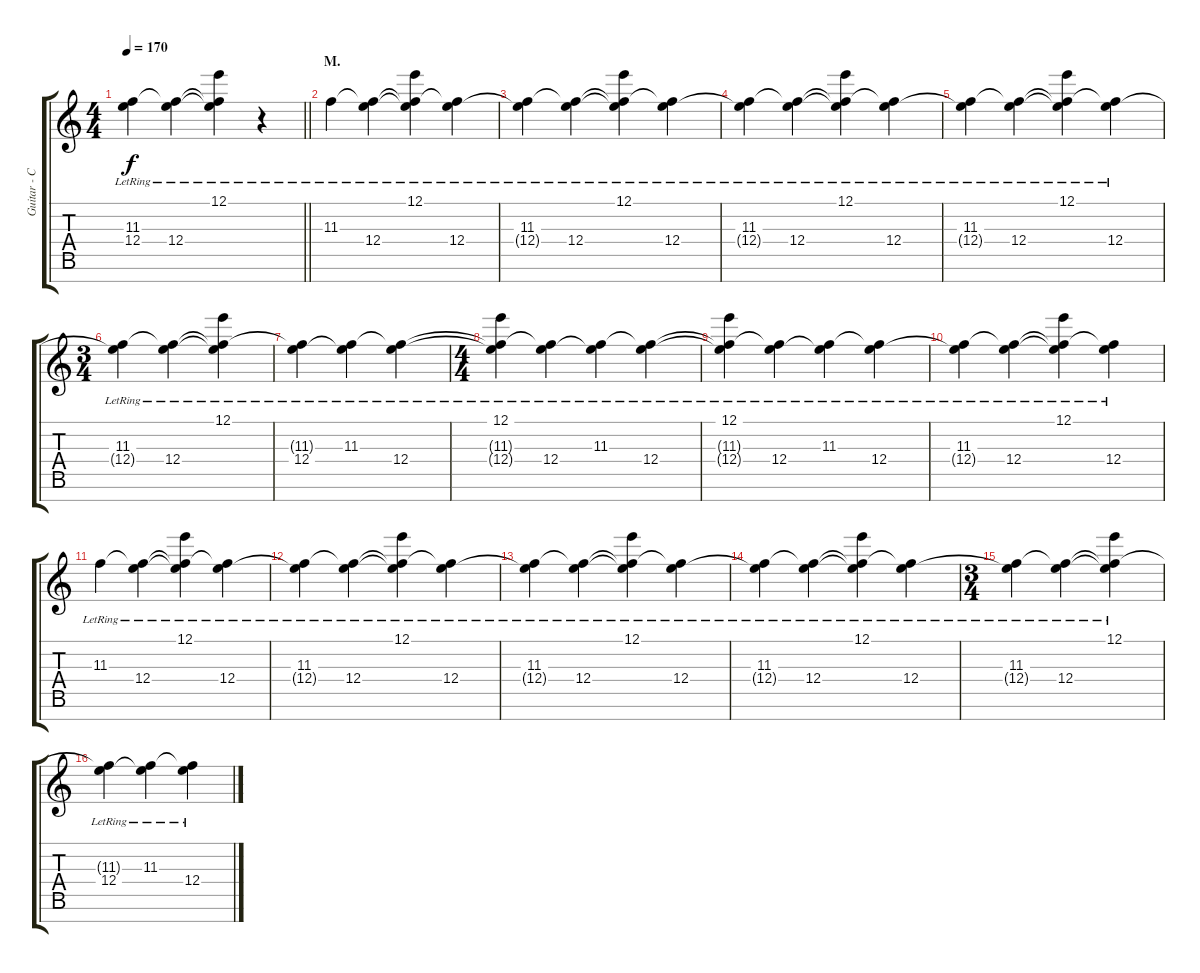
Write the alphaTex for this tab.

\track ("Guitar - Center" "Guitar - C") {instrument electricguitarjazz}
\staff {score tabs}
\tuning (E4 B3 Gb3 E3 B2 E2 B1) {hide}
\ts (4 4)
\tempo 170
\clef g2
\barLineRight lightlight
\ks c
(11.3{lr} 12.4{t}).4{dy f} (11.3{t} 12.4{lr}).4 (12.1{lr} 11.3{t} 12.4{t}).4 r.4 |
\section ("" "M.")
11.3{lr}.4{volume 8 instrument distortionguitar} (11.3{t} 12.4{lr}).4 (12.1{lr} 11.3{t} 12.4{t}).4 (11.3{t} 12.4{lr}).4 |
(11.3{lr} 12.4{t}).4 (11.3{t} 12.4{lr}).4 (12.1{lr} 11.3{t} 12.4{t}).4 (11.3{t} 12.4{lr}).4 |
(11.3{lr} 12.4{t}).4 (11.3{t} 12.4{lr}).4 (12.1{lr} 11.3{t} 12.4{t}).4 (11.3{t} 12.4{lr}).4 |
(11.3{lr} 12.4{t}).4 (11.3{t} 12.4{lr}).4 (12.1{lr} 11.3{t} 12.4{t}).4 (11.3{t} 12.4{lr}).4 |
\ts (3 4)
(11.3{lr} 12.4{t}).4 (11.3{t} 12.4{lr}).4 (12.1{lr} 11.3{t} 12.4{t}).4 |
(11.3{t} 12.4{lr}).4{beam merge} (11.3{lr} 12.4{t}).4 (11.3{t} 12.4{lr}).4 |
\ts (4 4)
(12.1{lr} 11.3{t} 12.4{t}).4 (11.3{t} 12.4{lr}).4{beam merge} (11.3{lr} 12.4{t}).4 (11.3{t} 12.4{lr}).4 |
(12.1{lr} 11.3{t} 12.4{t}).4 (11.3{t} 12.4{lr}).4{beam merge} (11.3{lr} 12.4{t}).4 (11.3{t} 12.4{lr}).4 |
(11.3{lr} 12.4{t}).4 (11.3{t} 12.4{lr}).4 (12.1{lr} 11.3{t} 12.4{t}).4 (11.3{t} 12.4{lr}).4 |
11.3{lr}.4 (11.3{t} 12.4{lr}).4 (12.1{lr} 11.3{t} 12.4{t}).4 (11.3{t} 12.4{lr}).4 |
(11.3{lr} 12.4{t}).4 (11.3{t} 12.4{lr}).4 (12.1{lr} 11.3{t} 12.4{t}).4 (11.3{t} 12.4{lr}).4 |
(11.3{lr} 12.4{t}).4 (11.3{t} 12.4{lr}).4 (12.1{lr} 11.3{t} 12.4{t}).4 (11.3{t} 12.4{lr}).4 |
(11.3{lr} 12.4{t}).4 (11.3{t} 12.4{lr}).4 (12.1{lr} 11.3{t} 12.4{t}).4 (11.3{t} 12.4{lr}).4 |
\ts (3 4)
(11.3{lr} 12.4{t}).4 (11.3{t} 12.4{lr}).4 (12.1{lr} 11.3{t} 12.4{t}).4 |
(11.3{t} 12.4{lr}).4{beam merge} (11.3{lr} 12.4{t}).4 (11.3{t} 12.4{lr}).4
